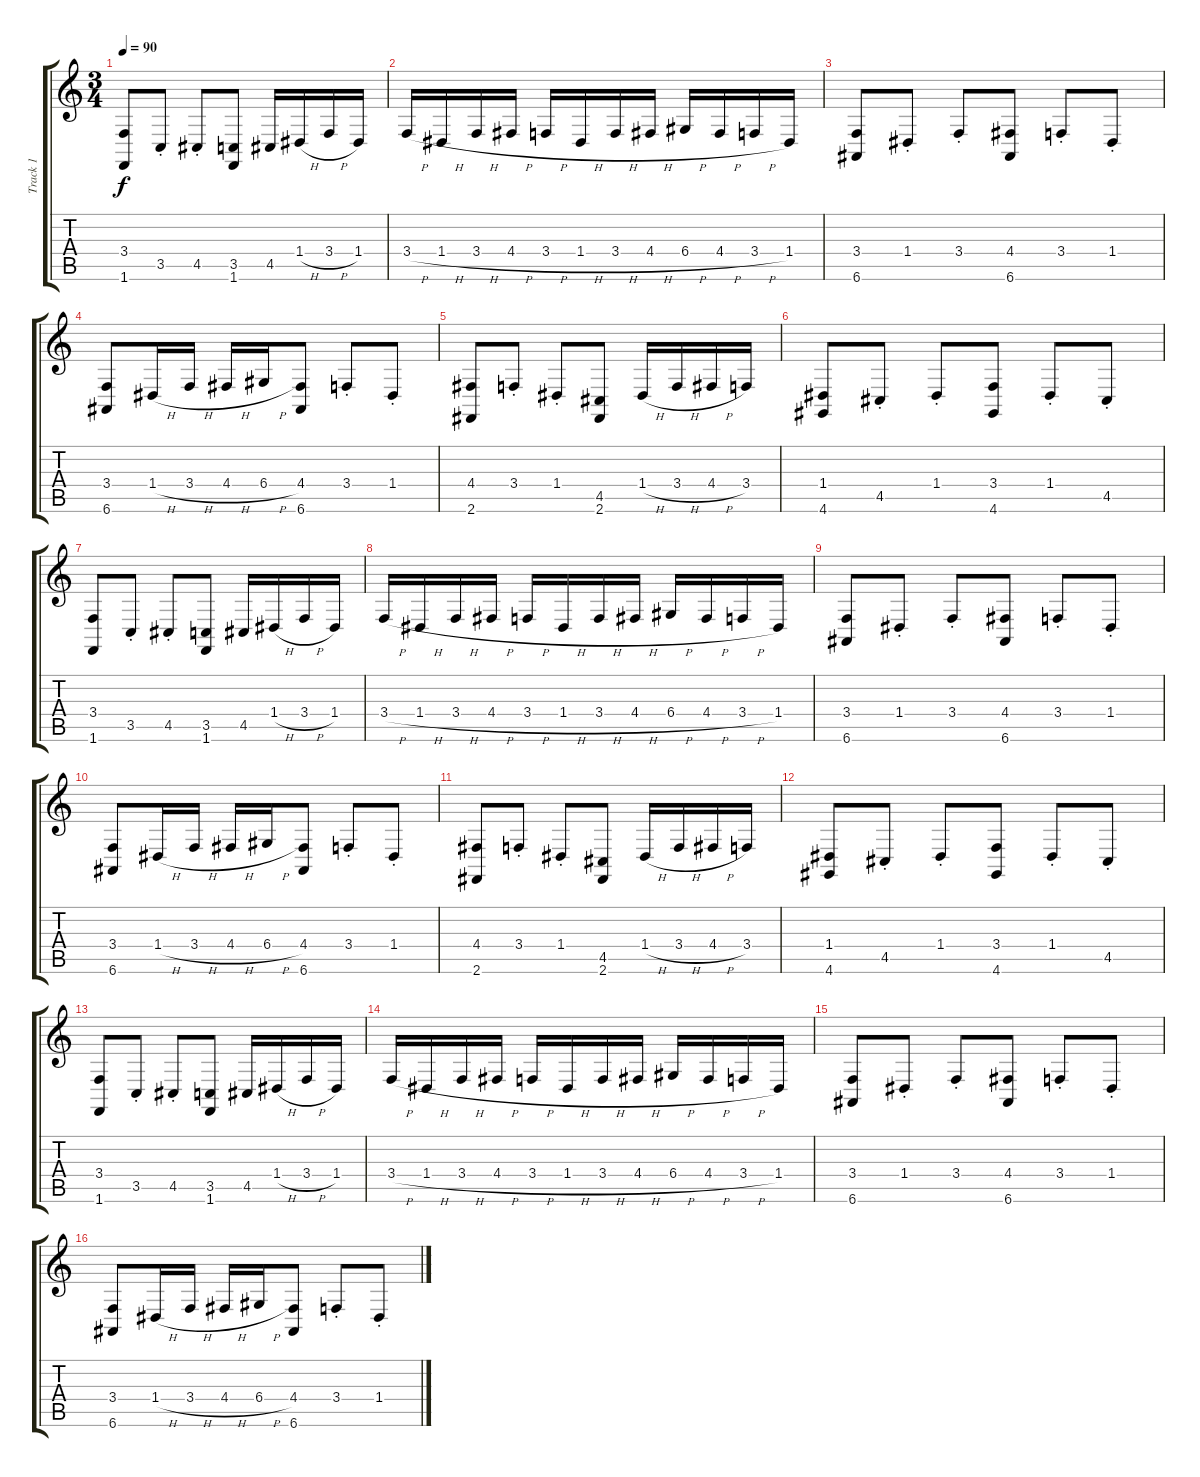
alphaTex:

\track ("Track 1" "Track 1") {instrument oboe}
\staff {score tabs}
\tuning (E4 B3 G3 D3 A2 E2) {hide}
\ts (3 4)
\tempo 90
\clef g2
\ks c
(3.4 1.6).8{dy f} 3.5{st}.8 4.5{st}.8 (3.5 1.6).8 4.5.16 1.4{h}.16 3.4{h}.16 1.4.16 |
3.4{h}.16 1.4{h}.16 3.4{h}.16 4.4{h}.16 3.4{h}.16 1.4{h}.16 3.4{h}.16 4.4{h}.16 6.4{h}.16 4.4{h}.16 3.4{h}.16 1.4.16 |
(3.4 6.6).8 1.4{st}.8 3.4{st}.8 (4.4 6.6).8 3.4{st}.8 1.4{st}.8 |
(3.4 6.6).8 1.4{h}.16 3.4{h}.16 4.4{h}.16 6.4{h}.16 (4.4 6.6).8 3.4{st}.8 1.4{st}.8 |
(4.4 2.6).8 3.4{st}.8 1.4{st}.8 (4.5 2.6).8 1.4{h}.16 3.4{h}.16 4.4{h}.16 3.4.16 |
(1.4 4.6).8 4.5{st}.8 1.4{st}.8 (3.4 4.6).8 1.4{st}.8 4.5{st}.8 |
(3.4 1.6).8 3.5{st}.8 4.5{st}.8 (3.5 1.6).8 4.5.16 1.4{h}.16 3.4{h}.16 1.4.16 |
3.4{h}.16 1.4{h}.16 3.4{h}.16 4.4{h}.16 3.4{h}.16 1.4{h}.16 3.4{h}.16 4.4{h}.16 6.4{h}.16 4.4{h}.16 3.4{h}.16 1.4.16 |
(3.4 6.6).8 1.4{st}.8 3.4{st}.8 (4.4 6.6).8 3.4{st}.8 1.4{st}.8 |
(3.4 6.6).8 1.4{h}.16 3.4{h}.16 4.4{h}.16 6.4{h}.16 (4.4 6.6).8 3.4{st}.8 1.4{st}.8 |
(4.4 2.6).8 3.4{st}.8 1.4{st}.8 (4.5 2.6).8 1.4{h}.16 3.4{h}.16 4.4{h}.16 3.4.16 |
(1.4 4.6).8 4.5{st}.8 1.4{st}.8 (3.4 4.6).8 1.4{st}.8 4.5{st}.8 |
(3.4 1.6).8 3.5{st}.8 4.5{st}.8 (3.5 1.6).8 4.5.16 1.4{h}.16 3.4{h}.16 1.4.16 |
3.4{h}.16 1.4{h}.16 3.4{h}.16 4.4{h}.16 3.4{h}.16 1.4{h}.16 3.4{h}.16 4.4{h}.16 6.4{h}.16 4.4{h}.16 3.4{h}.16 1.4.16 |
(3.4 6.6).8 1.4{st}.8 3.4{st}.8 (4.4 6.6).8 3.4{st}.8 1.4{st}.8 |
(3.4 6.6).8 1.4{h}.16 3.4{h}.16 4.4{h}.16 6.4{h}.16 (4.4 6.6).8 3.4{st}.8 1.4{st}.8
